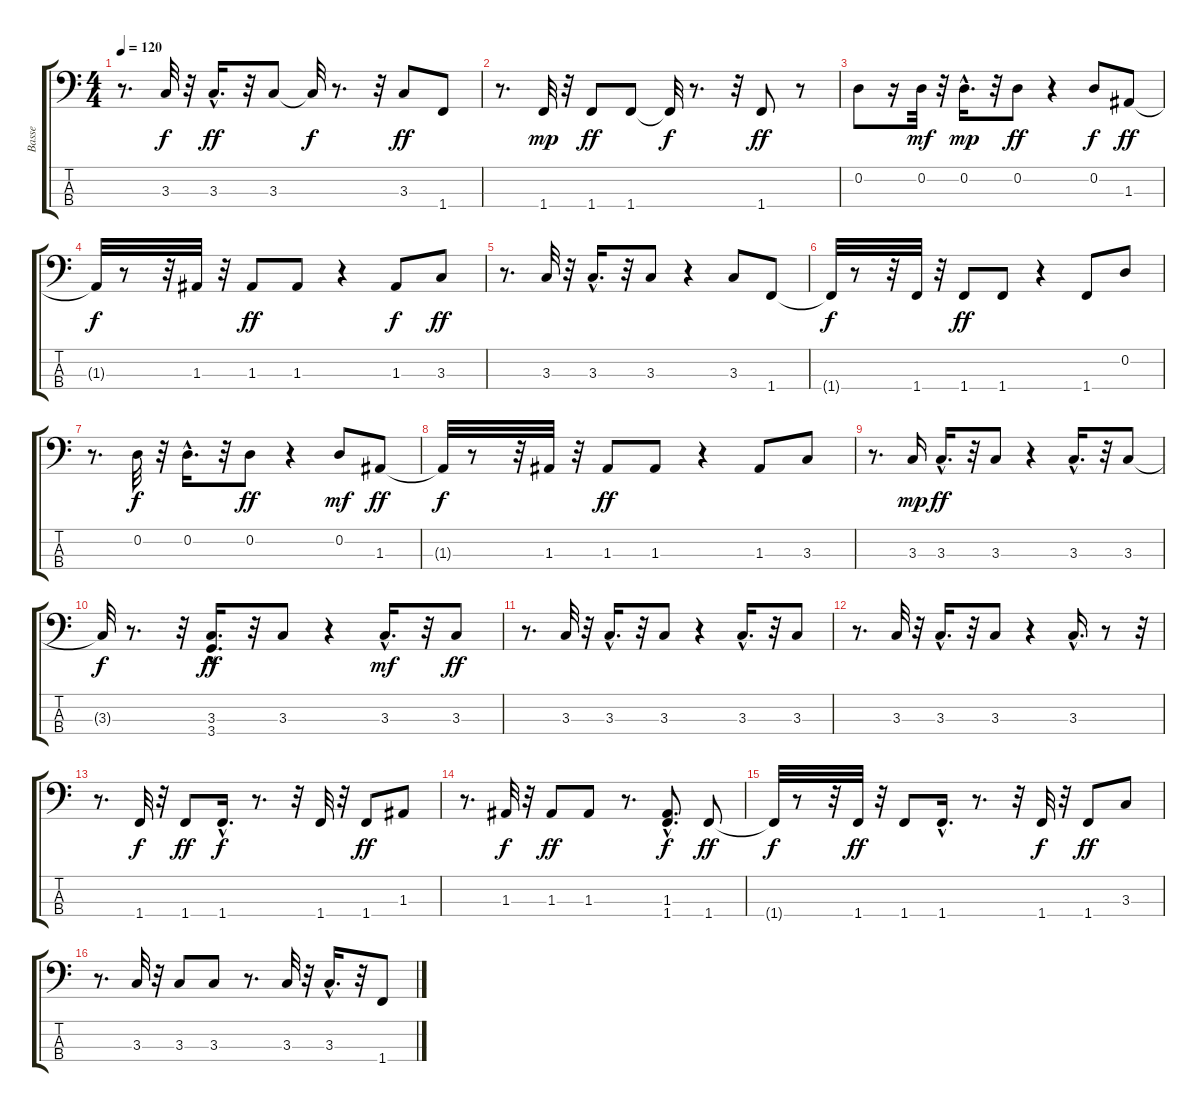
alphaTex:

\track ("Basse" "Basse") {instrument electricbassfinger}
\staff {score tabs}
\tuning (G2 D2 A1 E1) {hide}
\ts (4 4)
\tempo 120
\clef f4
\ks c
r.8{d dy ff} 3.3.32{dy f} r.32 3.3{hac}.16{d dy ff} r.32 3.3.8 3.3{t}.32{dy f} r.8{d} r.32 3.3.8{dy ff} 1.4.8 |
r.8{d} 1.4.32{dy mp} r.32 1.4.8{dy ff} 1.4.8 1.4{t}.32{dy f} r.8{d} r.32 1.4.8{dy ff} r.8 |
0.2.8 r.16 0.2.32{dy mf} r.32 0.2{hac}.16{d dy mp} r.32 0.2.8{dy ff} r.4 0.2.8{dy f} 1.3.8{dy ff} |
1.3{t}.32{dy f} r.8 r.32 1.3.32 r.32 1.3.8{dy ff} 1.3.8 r.4 1.3.8{dy f} 3.3.8{dy ff} |
r.8{d} 3.3.32 r.32 3.3{hac}.16{d} r.32 3.3.8 r.4 3.3.8 1.4.8 |
1.4{t}.32{dy f} r.8 r.32 1.4.32 r.32 1.4.8{dy ff} 1.4.8 r.4 1.4.8 0.2.8 |
r.8{d} 0.2.32{dy f} r.32 0.2{hac}.16{d} r.32 0.2.8{dy ff} r.4 0.2.8{dy mf} 1.3.8{dy ff} |
1.3{t}.32{dy f} r.8 r.32 1.3.32 r.32 1.3.8{dy ff} 1.3.8 r.4 1.3.8 3.3.8 |
r.8{d} 3.3.16{dy mp} 3.3{hac}.16{d dy ff} r.32 3.3.8 r.4 3.3{hac}.16{d} r.32 3.3.8 |
3.3{t}.32{dy f} r.8{d} r.32 (3.3 3.4{hac}).16{d dy ff} r.32 3.3.8 r.4 3.3{hac}.16{d dy mf} r.32 3.3.8{dy ff} |
r.8{d} 3.3.32 r.32 3.3{hac}.16{d} r.32 3.3.8 r.4 3.3{hac}.16{d} r.32 3.3.8 |
r.8{d} 3.3.32 r.32 3.3{hac}.16{d} r.32 3.3.8 r.4 3.3{hac}.16{d} r.8 r.32 |
r.8{d} 1.4.32{dy f} r.32 1.4.8{dy ff} 1.4{hac}.16{d dy f} r.8{d} r.32 1.4.32 r.32 1.4.8{dy ff} 1.3.8 |
r.8{d} 1.3.32{dy f} r.32 1.3.8{dy ff} 1.3.8 r.8{d} (1.3{hac} 1.4).8{d dy f} 1.4.8{dy ff} |
1.4{t}.32{dy f} r.8 r.32 1.4.32{dy ff} r.32 1.4.8 1.4{hac}.16{d} r.8{d} r.32 1.4.32{dy f} r.32 1.4.8{dy ff} 3.3.8 |
r.8{d} 3.3.32 r.32 3.3.8 3.3.8 r.8{d} 3.3.32 r.32 3.3{hac}.16{d} r.32 1.4.8
